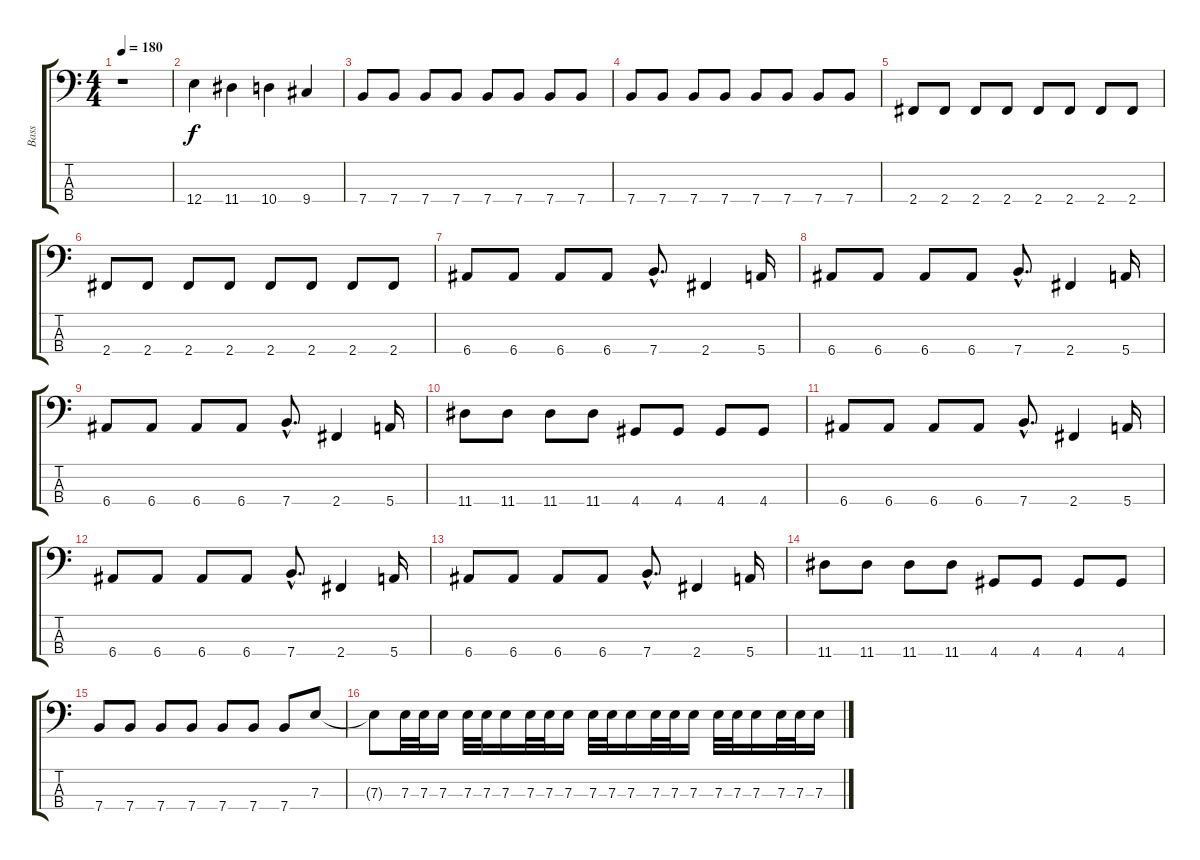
\track ("Bass" "Bass") {instrument electricbassfinger}
\staff {score tabs}
\tuning (G2 D2 A1 E1) {hide}
\ts (4 4)
\tempo 180
\clef f4
\ks c
r.1{dy f instrument electricbassfinger} |
12.4.4 11.4.4 10.4.4 9.4.4 |
7.4.8 7.4.8 7.4.8 7.4.8 7.4.8 7.4.8 7.4.8 7.4.8 |
7.4.8 7.4.8 7.4.8 7.4.8 7.4.8 7.4.8 7.4.8 7.4.8 |
2.4.8 2.4.8 2.4.8 2.4.8 2.4.8 2.4.8 2.4.8 2.4.8 |
2.4.8 2.4.8 2.4.8 2.4.8 2.4.8 2.4.8 2.4.8 2.4.8 |
6.4.8 6.4.8 6.4.8 6.4.8 7.4{hac}.8{d} 2.4.4 5.4.16 |
6.4.8 6.4.8 6.4.8 6.4.8 7.4{hac}.8{d} 2.4.4 5.4.16 |
6.4.8 6.4.8 6.4.8 6.4.8 7.4{hac}.8{d} 2.4.4 5.4.16 |
11.4.8 11.4.8 11.4.8 11.4.8 4.4.8 4.4.8 4.4.8 4.4.8 |
6.4.8 6.4.8 6.4.8 6.4.8 7.4{hac}.8{d} 2.4.4 5.4.16 |
6.4.8 6.4.8 6.4.8 6.4.8 7.4{hac}.8{d} 2.4.4 5.4.16 |
6.4.8 6.4.8 6.4.8 6.4.8 7.4{hac}.8{d} 2.4.4 5.4.16 |
11.4.8 11.4.8 11.4.8 11.4.8 4.4.8 4.4.8 4.4.8 4.4.8 |
7.4.8 7.4.8 7.4.8 7.4.8 7.4.8 7.4.8 7.4.8 7.3.8 |
7.3{t}.8 7.3.32 7.3.32 7.3.16 7.3.32 7.3.32 7.3.16 7.3.32 7.3.32 7.3.16 7.3.32 7.3.32 7.3.16 7.3.32 7.3.32 7.3.16 7.3.32 7.3.32 7.3.16 7.3.32 7.3.32 7.3.16
